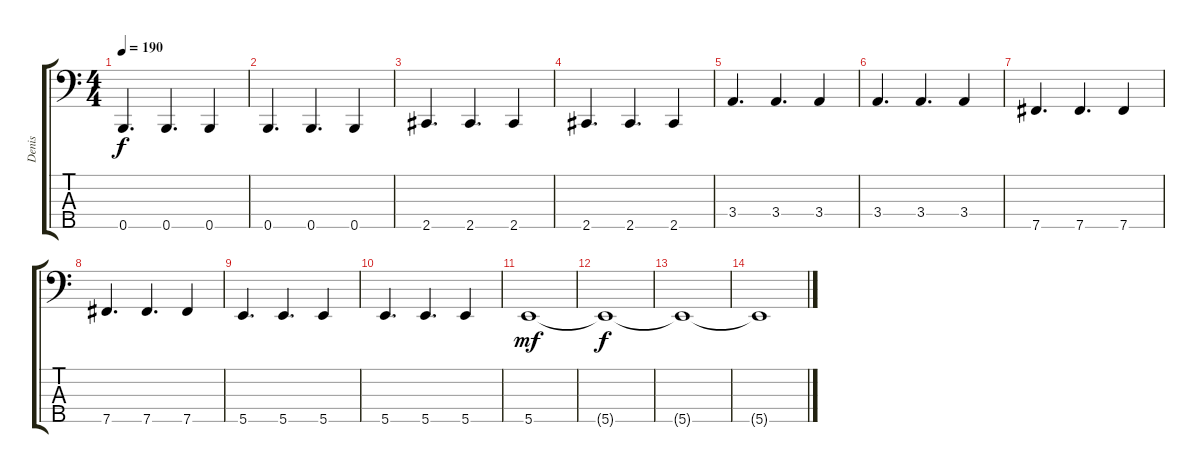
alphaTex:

\track ("Denis" "Denis") {instrument electricbasspick}
\staff {score tabs}
\tuning (A2 E2 B1 Gb1 B0) {hide}
\ts (4 4)
\tempo 190
\clef f4
\ks c
0.5.4{d dy f} 0.5.4{d} 0.5.4 |
0.5.4{d} 0.5.4{d} 0.5.4 |
2.5.4{d} 2.5.4{d} 2.5.4 |
2.5.4{d} 2.5.4{d} 2.5.4 |
3.4.4{d} 3.4.4{d} 3.4.4 |
3.4.4{d} 3.4.4{d} 3.4.4 |
7.5.4{d} 7.5.4{d} 7.5.4 |
7.5.4{d} 7.5.4{d} 7.5.4 |
5.5.4{d} 5.5.4{d} 5.5.4 |
5.5.4{d} 5.5.4{d} 5.5.4 |
5.5.1{dy mf volume 10} |
5.5{t}.1{dy f} |
5.5{t}.1 |
5.5{t}.1
